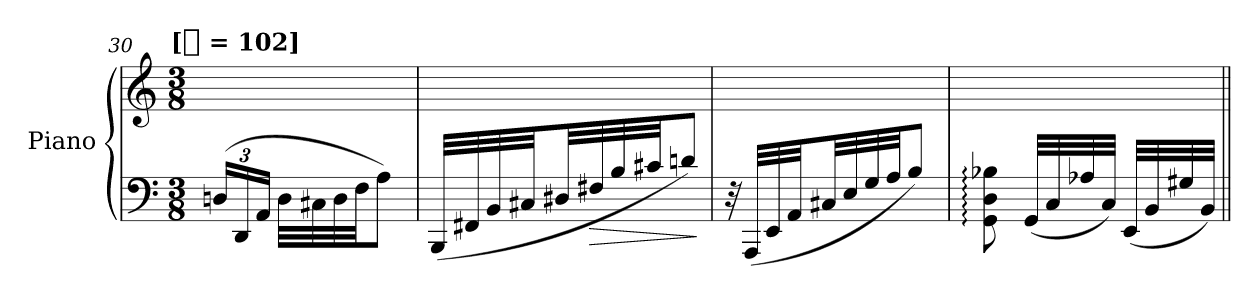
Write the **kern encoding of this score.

**kern	**kern	**dynam
*part1	*part1	*part1
*staff2	*staff1	*staff1/2
*I"Piano	*	*
*I'Pno.	*	*
*clefF4	*clefG2	*
*k[]	*k[]	*
*C:	*C:	*
!!LO:TX:omd:t=[[8th] = 102]
*M3/8	*M3/8	*
*MM51	*MM51	*
=30	=30	=30
(24DnLL	16ryy	.
24DD	.	.
.	8ryy	.
24AAJJ	.	.
32DLLL	.	.
32C#X	.	.
32D	8ryy	.
32FJJ	.	.
8AJ)	.	.
.	16ryy	.
=31	=31	=31
(32BBBLLL	8ryy	.
32FF#X	.	.
32BB	.	.
32C#XJJ	.	.
32D#XLL	8ryy	.
!	!	!LO:HP:b=2
32F#X	.	>
32B	.	.
32c#XJJ	.	.
8dnJ)	8ryy	.
.	.	]
=32	=32	=32
32r	8ryy	.
(32AAALLL	.	.
32EE	.	.
32AAJJ	.	.
32C#XLL	16ryy	.
32E	.	.
32G	8ryy	.
32AJJ	.	.
8BJ)	.	.
.	16ryy	.
=3	=3	=3
8GG: 8D: 8B-X:	16ryy	.
.	8ryy	.
(32GG/LLL	.	.
32C	.	.
32A-X	8ryy	.
32CJJJ)	.	.
(32EELLL	.	.
32BB	.	.
32G#X	16ryy	.
32BBJJJ)	.	.
=||	=||	=||
*-	*-	*-
